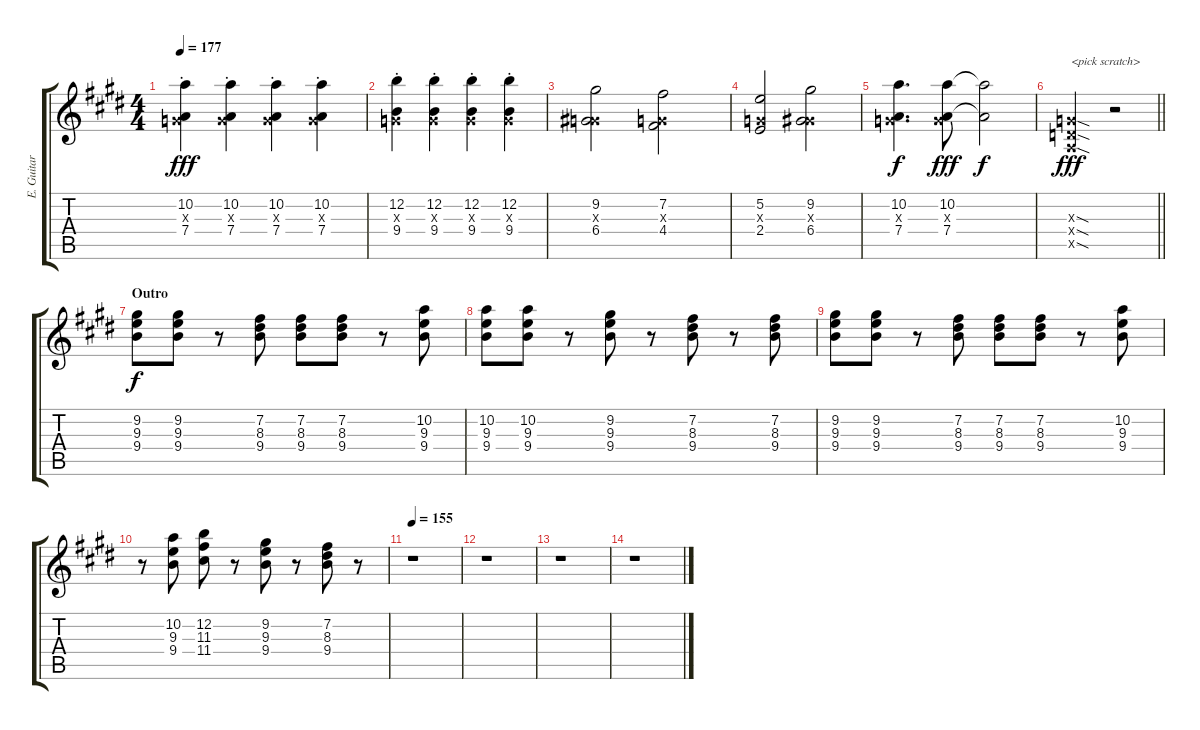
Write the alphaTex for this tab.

\track ("E. Guitar I" "E. Guitar ") {instrument overdrivenguitar}
\staff {score tabs}
\tuning (E4 B3 G3 D3 A2 E2) {hide}
\ts (4 4)
\tempo 177
\clef g2
\ks e
(10.2{st} 0.3{x} 7.4{st}).4{dy fff} (10.2{st} 0.3{x} 7.4{st}).4 (10.2{st} 0.3{x} 7.4{st}).4 (10.2{st} 0.3{x} 7.4{st}).4 |
(12.2{st} 0.3{x} 9.4{st}).4 (12.2{st} 0.3{x} 9.4{st}).4 (12.2{st} 0.3{x} 9.4{st}).4 (12.2{st} 0.3{x} 9.4{st}).4 |
(9.2 0.3{x} 6.4).2 (7.2 0.3{x} 4.4).2 |
(5.2 0.3{x} 2.4).2 (9.2 0.3{x} 6.4).2 |
(10.2 0.3{x} 7.4).4{d dy f} (10.2 0.3{x} 7.4).8{dy fff} (10.2{t} 7.4{t}).2{dy f} |
\barLineRight lightlight
(0.3{sod x} 0.4{sod x} 0.5{sod x}).2{txt "<pick scratch>" dy fff} r.2 |
\section ("" "Outro")
(9.2 9.3 9.4).8{dy f} (9.2 9.3 9.4).8 r.8 (7.2 8.3 9.4).8 (7.2 8.3 9.4).8 (7.2 8.3 9.4).8 r.8 (10.2 9.3 9.4).8 |
(10.2 9.3 9.4).8 (10.2 9.3 9.4).8 r.8 (9.2 9.3 9.4).8 r.8 (7.2 8.3 9.4).8 r.8 (7.2 8.3 9.4).8 |
(9.2 9.3 9.4).8 (9.2 9.3 9.4).8 r.8 (7.2 8.3 9.4).8 (7.2 8.3 9.4).8 (7.2 8.3 9.4).8 r.8 (10.2 9.3 9.4).8 |
r.8 (10.2 9.3 9.4).8 (12.2 11.3 11.4).8 r.8 (9.2 9.3 9.4).8 r.8 (7.2 8.3 9.4).8 r.8 |
\tempo 155
r.1 |
r.1 |
r.1 |
r.1
